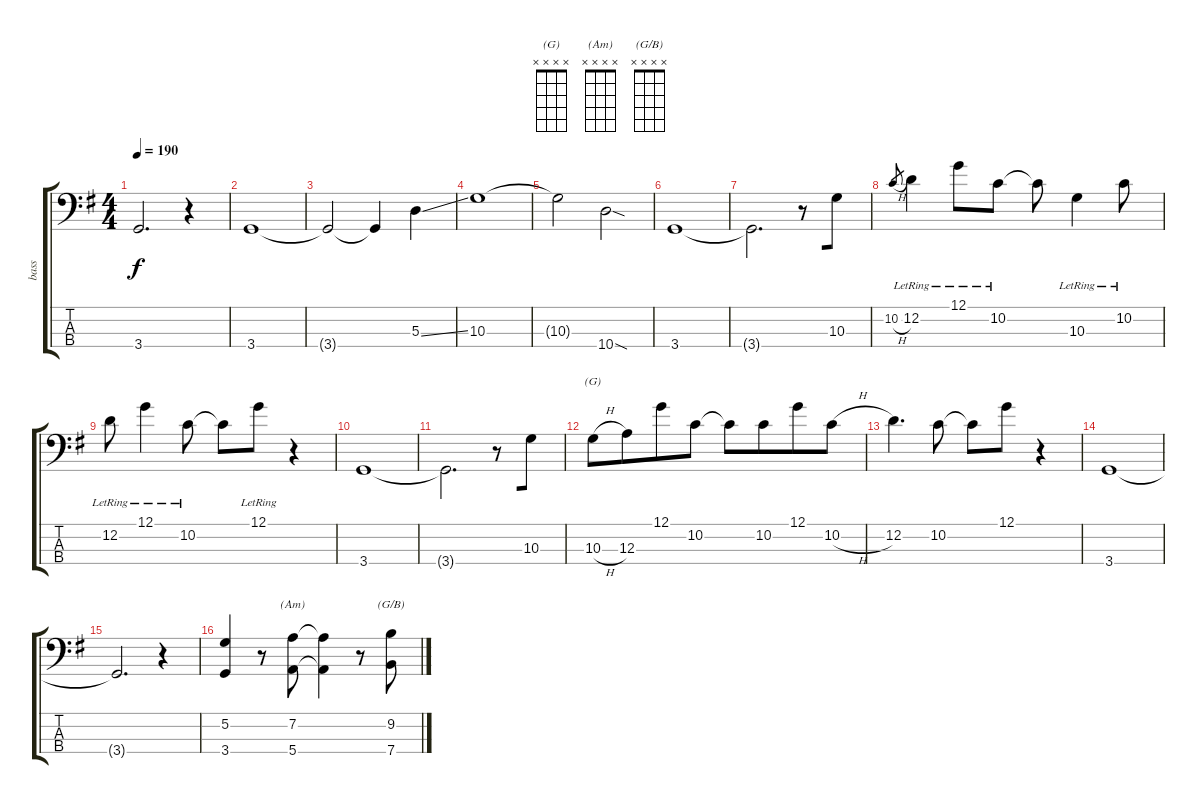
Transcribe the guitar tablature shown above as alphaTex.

\track ("bass" "bass") {instrument electricbassfinger}
\staff {score tabs}
\tuning (G2 D2 A1 E1) {hide}
\chord ("(G)" x x x x)
\chord ("(Am)" x x x x)
\chord ("(G/B)" x x x x)
\ts (4 4)
\tempo 190
\clef f4
\ks g
3.4{t}.2{d dy f} r.4 |
3.4.1 |
3.4{t}.2 3.4{t}.4 5.3{ss}.4 |
10.3.1 |
10.3{t}.2 10.4{sod}.2 |
3.4.1 |
3.4{t}.2{d beam merge} r.8{beam Down} 10.3.8{beam Down} |
10.2{h}.8{gr} 12.2{lr}.4 12.1{lr}.8 10.2{lr}.8 10.2{t}.8 10.3{lr}.4 10.2{lr}.8 |
12.2{lr}.8 12.1{lr}.4 10.2{lr}.8 10.2{t}.8 12.1{lr}.8 r.4 |
3.4.1 |
3.4{t}.2{d beam merge} r.8{beam Down} 10.3.8{beam Down} |
10.3{h}.8{ch "(G)"} 12.3.8{beam merge} 12.1.8 10.2.8 10.2{t}.8{beam Down} 10.2.8{beam Down beam merge} 12.1.8{beam Down} 10.2{h}.8{beam Down} |
12.2.4{d} 10.2.8{beam Down beam split} 10.2{t}.8{beam Down} 12.1.8{beam Down} r.4 |
3.4.1 |
3.4{t}.2{d} r.4 |
(5.2 3.4).4 r.8{beam merge} (7.2 5.4).8{ch "(Am)"} (7.2{t} 5.4{t}).4 r.8 (9.2 7.4).8{ch "(G/B)"}
